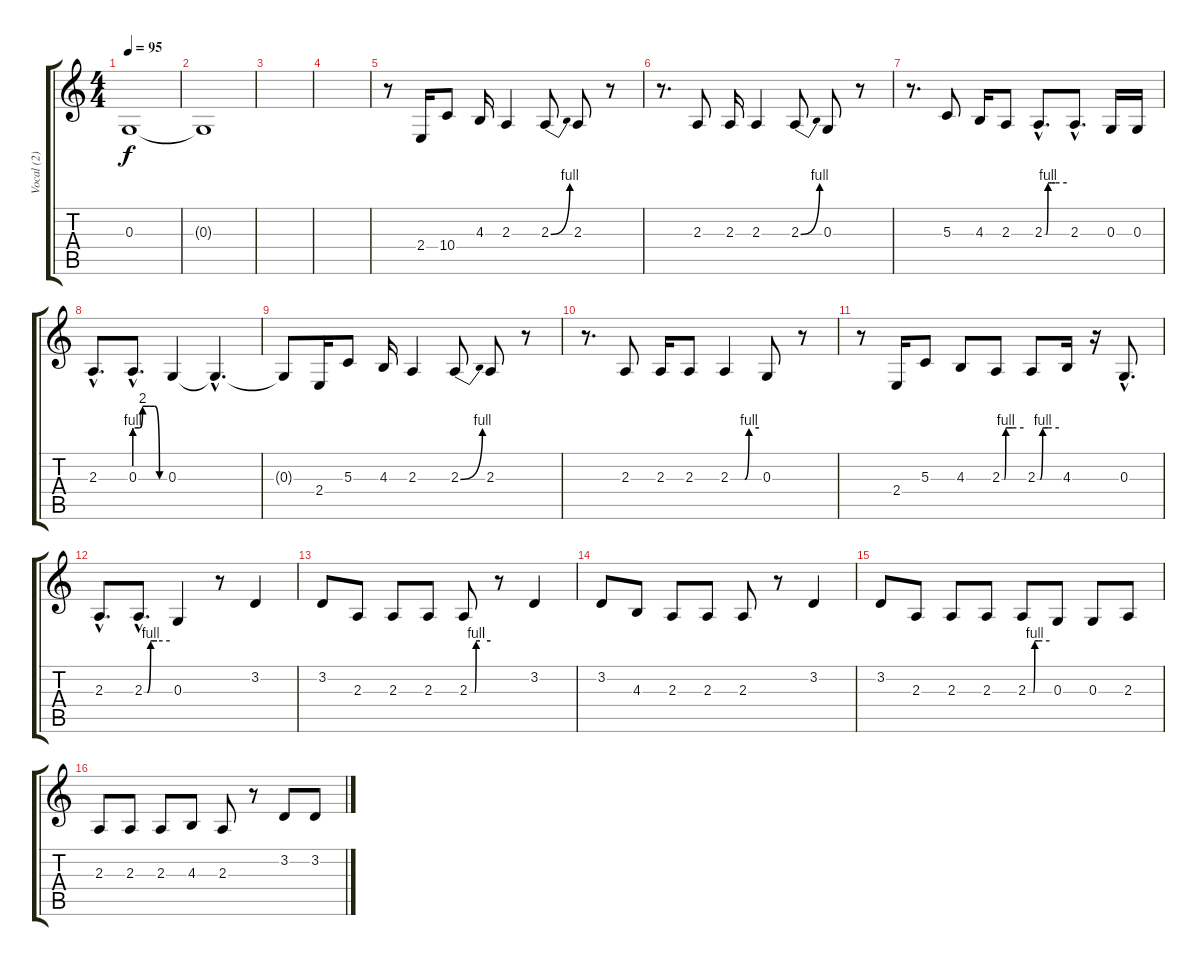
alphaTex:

\track ("Vocal (2)" "Vocal (2)") {instrument violin}
\staff {score tabs}
\tuning (E4 B3 G3 D3 A2 E2) {hide}
\ts (4 4)
\tempo 95
\clef g2
\ks c
0.3{t}.1{dy f} |
0.3{t}.1 |
|
|
r.8{volume 16} 2.4.16 10.4.8 4.3.16 2.3.4 2.3{be (bend 0 0 60 4)}.8 2.3.8 r.8 |
r.8{d} 2.3.8 2.3.16 2.3.4 2.3{be (bend 0 0 60 4)}.8 0.3.8 r.8 |
r.8{d} 5.3.8 4.3.16 2.3.8 2.3{be (custom 0 0 5 0 10 4 15 4 20 4 30 4 60 4) hac}.8{d} 2.3{hac}.8{d} 0.3.16 0.3.16 |
2.3{hac}.8{d} 0.3{be (custom 0 4 10 4 16 8 30 8 40 8 50 0 60 0) hac}.8{d} 0.3.4{volume 8} 0.3{hac t}.4{d} |
0.3{t}.8 2.4.16{volume 16} 5.3.8 4.3.16 2.3.4 2.3{be (bend 0 0 60 4)}.8 2.3.8 r.8 |
r.8{d} 2.3.8 2.3.16 2.3.8 2.3{be (custom 0 0 30 0 39 4 60 4)}.4 0.3.8 r.8 |
r.8 2.4.16 5.3.8 4.3.8 2.3{be (custom 0 0 7 0 11 4 20 4 30 4 60 4)}.8 2.3{be (custom 0 0 8 0 15 4 30 4 60 4)}.8 4.3.16 r.16 0.3{hac}.8{d} |
2.3{hac}.8{d} 2.3{be (custom 0 0 7 0 15 4 30 4 60 4) hac}.8{d} 0.3.4 r.8 3.2.4 |
3.2.8 2.3.8 2.3.8 2.3.8 2.3{be (custom 0 0 10 0 15 0 19 4 30 4 60 4)}.8 r.8 3.2.4 |
3.2.8 4.3.8 2.3.8 2.3.8 2.3.8 r.8 3.2.4 |
3.2.8 2.3.8 2.3.8 2.3.8 2.3{be (custom 0 0 10 0 15 0 19 4 30 4 60 4)}.8 0.3.8 0.3.8 2.3.8 |
2.3.8 2.3.8 2.3.8 4.3.8 2.3.8 r.8 3.2.8 3.2.8
